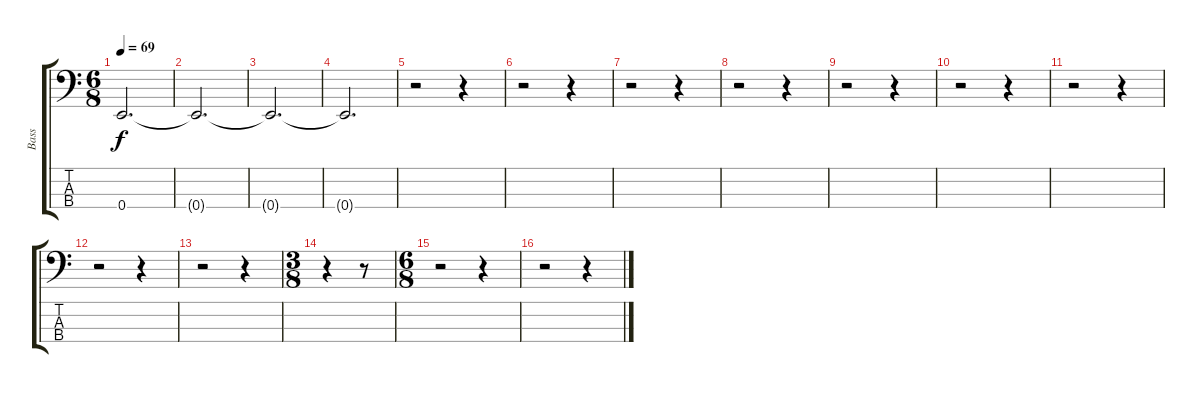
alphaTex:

\track ("Bass" "Bass") {instrument electricbasspick}
\staff {score tabs}
\tuning (G2 D2 A1 E1) {hide}
\ts (6 8)
\tempo 69
\clef f4
\ks c
0.4{t}.2{d dy f} |
0.4{t}.2{d} |
0.4{t}.2{d} |
0.4{t}.2{d} |
r.2 r.4 |
r.2 r.4 |
r.2 r.4 |
r.2 r.4 |
r.2 r.4 |
r.2 r.4 |
r.2 r.4 |
r.2 r.4 |
r.2 r.4 |
\ts (3 8)
r.4 r.8 |
\ts (6 8)
r.2 r.4 |
r.2 r.4
